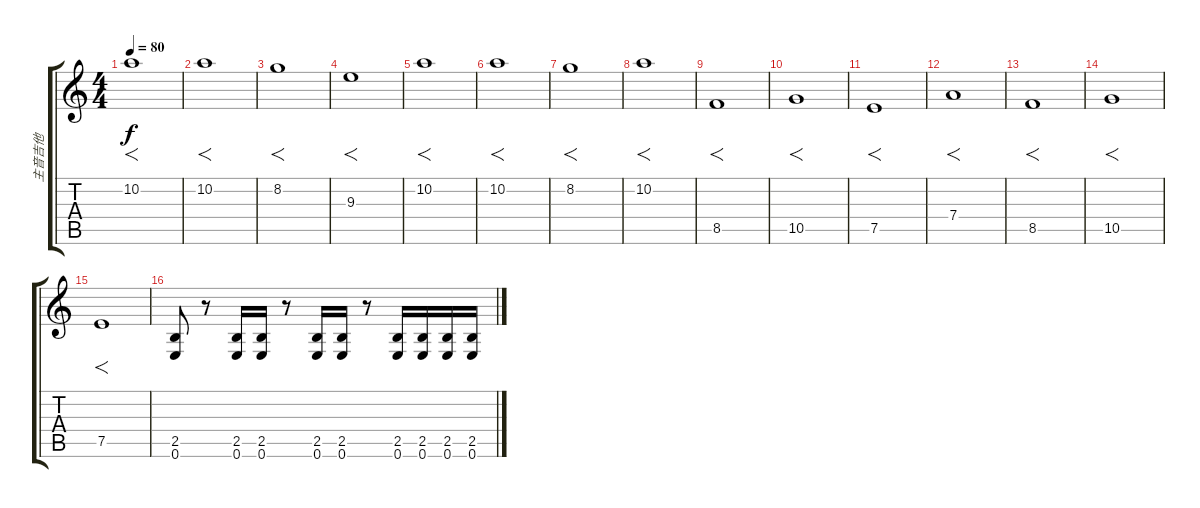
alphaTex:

\track ("主音吉他" "主音吉他") {instrument overdrivenguitar}
\staff {score tabs}
\tuning (E4 B3 G3 D3 A2 E2) {hide}
\ts (4 4)
\tempo 80
\clef g2
\ks c
10.2.1{f dy f} |
10.2.1{f} |
8.2.1{f} |
9.3.1{f} |
10.2.1{f} |
10.2.1{f} |
8.2.1{f} |
10.2.1{f} |
8.5.1{f} |
10.5.1{f} |
7.5.1{f} |
7.4.1{f} |
8.5.1{f} |
10.5.1{f} |
7.5.1{f} |
(2.5 0.6).8 r.8 (2.5 0.6).16 (2.5 0.6).16 r.8 (2.5 0.6).16 (2.5 0.6).16 r.8 (2.5 0.6).16{txt ""} (2.5 0.6).16 (2.5 0.6).16 (2.5 0.6).16
